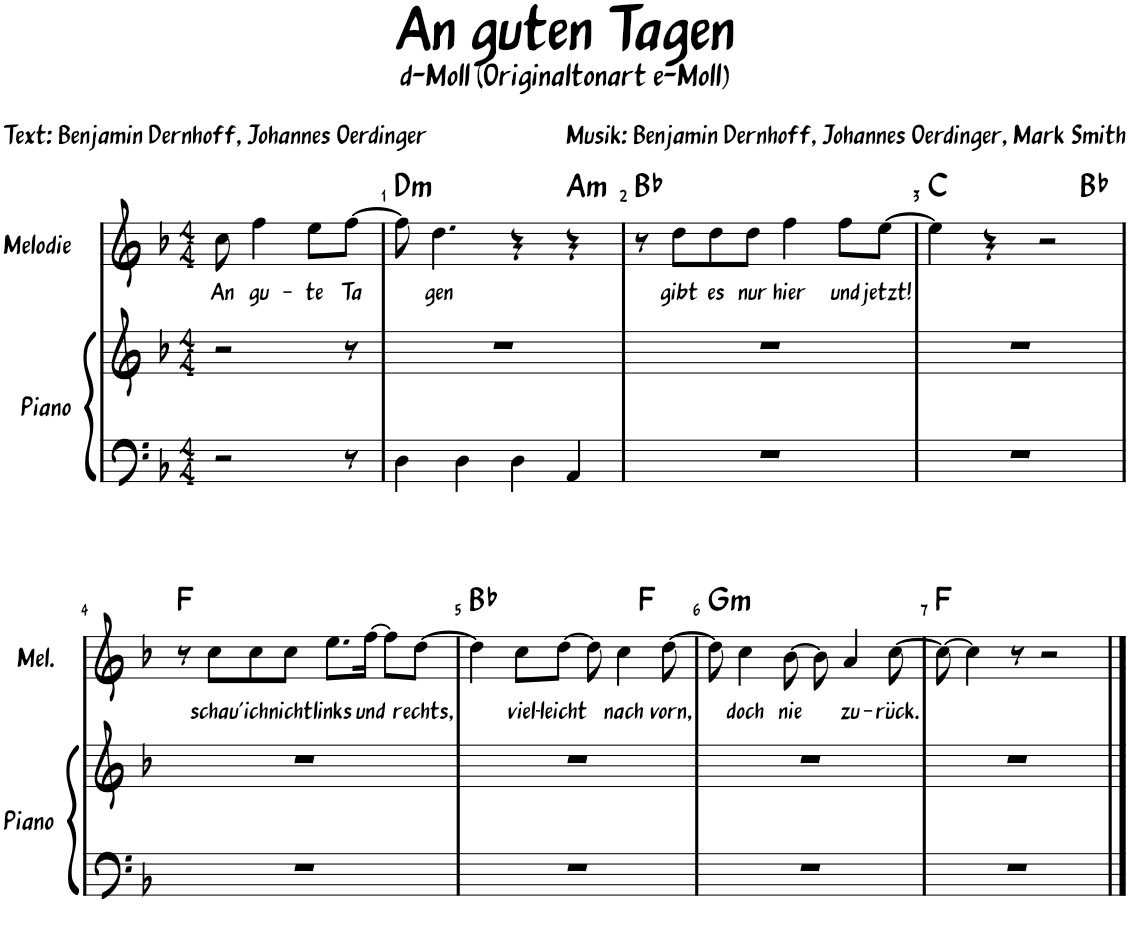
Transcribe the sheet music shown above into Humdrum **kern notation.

**kern	**kern	**kern	**text	**harte
*part2	*part2	*part1	*part1	*part1
*staff3	*staff2	*staff1	*staff1	*
*I"Piano	*	*I"Melodie	*	*
*I'Piano	*	*I'Mel.	*	*
*clefF4	*clefG2	*clefG2	*	*
*k[b-]	*k[b-]	*k[b-]	*	*
*M4/4	*M4/4	*M4/4	*	*
=	=	=	=	=
!	!	!	!LO:LY:b	!
2r	2r	8cc\	An	.
!	!	!	!LO:LY:b	!
.	.	4ff\	gu-	.
!	!	!	!LO:LY:b	!
.	.	8ee\L	-te	.
!	!	!	!LO:LY:b	!
8r	8r	[8ff\J	Ta	.
=1	=1	=1	=1	=1
!	!	!	!	!LO:H:kt=m
4D\	1r	8ff\]	.	D:min
!	!	!	!LO:LY:b	!
.	.	4.dd\	gen	.
4D\	.	.	.	.
4D\	.	4r	.	.
!	!	!	!	!LO:H:kt=m
4AA/	.	4r	.	A:min
=2	=2	=2	=2	=2
1r	1r	8r	.	Bb:maj
!	!	!	!LO:LY:b	!
.	.	8dd\L	gibt	.
!	!	!	!LO:LY:b	!
.	.	8dd\	es	.
!	!	!	!LO:LY:b	!
.	.	8dd\J	nur	.
!	!	!	!LO:LY:b	!
.	.	4ff\	hier	.
!	!	!	!LO:LY:b	!
.	.	8ff\L	und	.
!	!	!	!LO:LY:b	!
.	.	[8ee\J	jetzt!	.
=3	=3	=3	=3	=3
*	*	*^	*	*
1r	1r	4ee\]	2.ryy	.	C:maj
.	.	4r	.	.	.
.	.	2r	.	.	.
.	.	.	4ryy	.	Bb:maj
*	*	*v	*v	*	*
!!LO:LB:g=z
=4	=4	=4	=4	=4
1r	1r	8r	.	F:maj
!	!	!	!LO:LY:b	!
.	.	8cc\L	schau'	.
!	!	!	!LO:LY:b	!
.	.	8cc\	ich	.
!	!	!	!LO:LY:b	!
.	.	8cc\J	nicht	.
!	!	!	!LO:LY:b	!
.	.	8.ee\L	links	.
!	!	!	!LO:LY:b	!
.	.	[16ff\Jk	und	.
.	.	8ff\L]	.	.
!	!	!	!LO:LY:b	!
.	.	[8dd\J	rechts,	.
=5	=5	=5	=5	=5
*	*	*^	*	*
1r	1r	4dd\]	2.ryy	.	Bb:maj
!	!	!	!	!LO:LY:b	!
.	.	8cc\L	.	viel-	.
!	!	!	!	!LO:LY:b	!
.	.	[8dd\J	.	-leicht	.
.	.	8dd\]	.	.	.
!	!	!	!	!LO:LY:b	!
.	.	4cc\	.	nach	.
.	.	.	4ryy	.	F:maj
!	!	!	!	!LO:LY:b	!
.	.	[8dd\	.	vorn,	.
=6	=6	=6	=6	=6	=6
!	!	!	!	!	!LO:H:kt=m
*	*	*v	*v	*	*
1r	1r	8dd\]	.	G:min
!	!	!	!LO:LY:b	!
.	.	4cc\	doch	.
!	!	!	!LO:LY:b	!
.	.	[8b-\	nie	.
.	.	8b-\]	.	.
!	!	!	!LO:LY:b	!
.	.	4a/	zu-	.
!	!	!	!LO:LY:b	!
.	.	[8cc\	-rück.	.
=7	=7	=7	=7	=7
1r	1r	8cc\_	.	F:maj
.	.	4cc\]	.	.
.	.	8r	.	.
.	.	2r	.	.
==	==	==	==	==
*-	*-	*-	*-	*-
